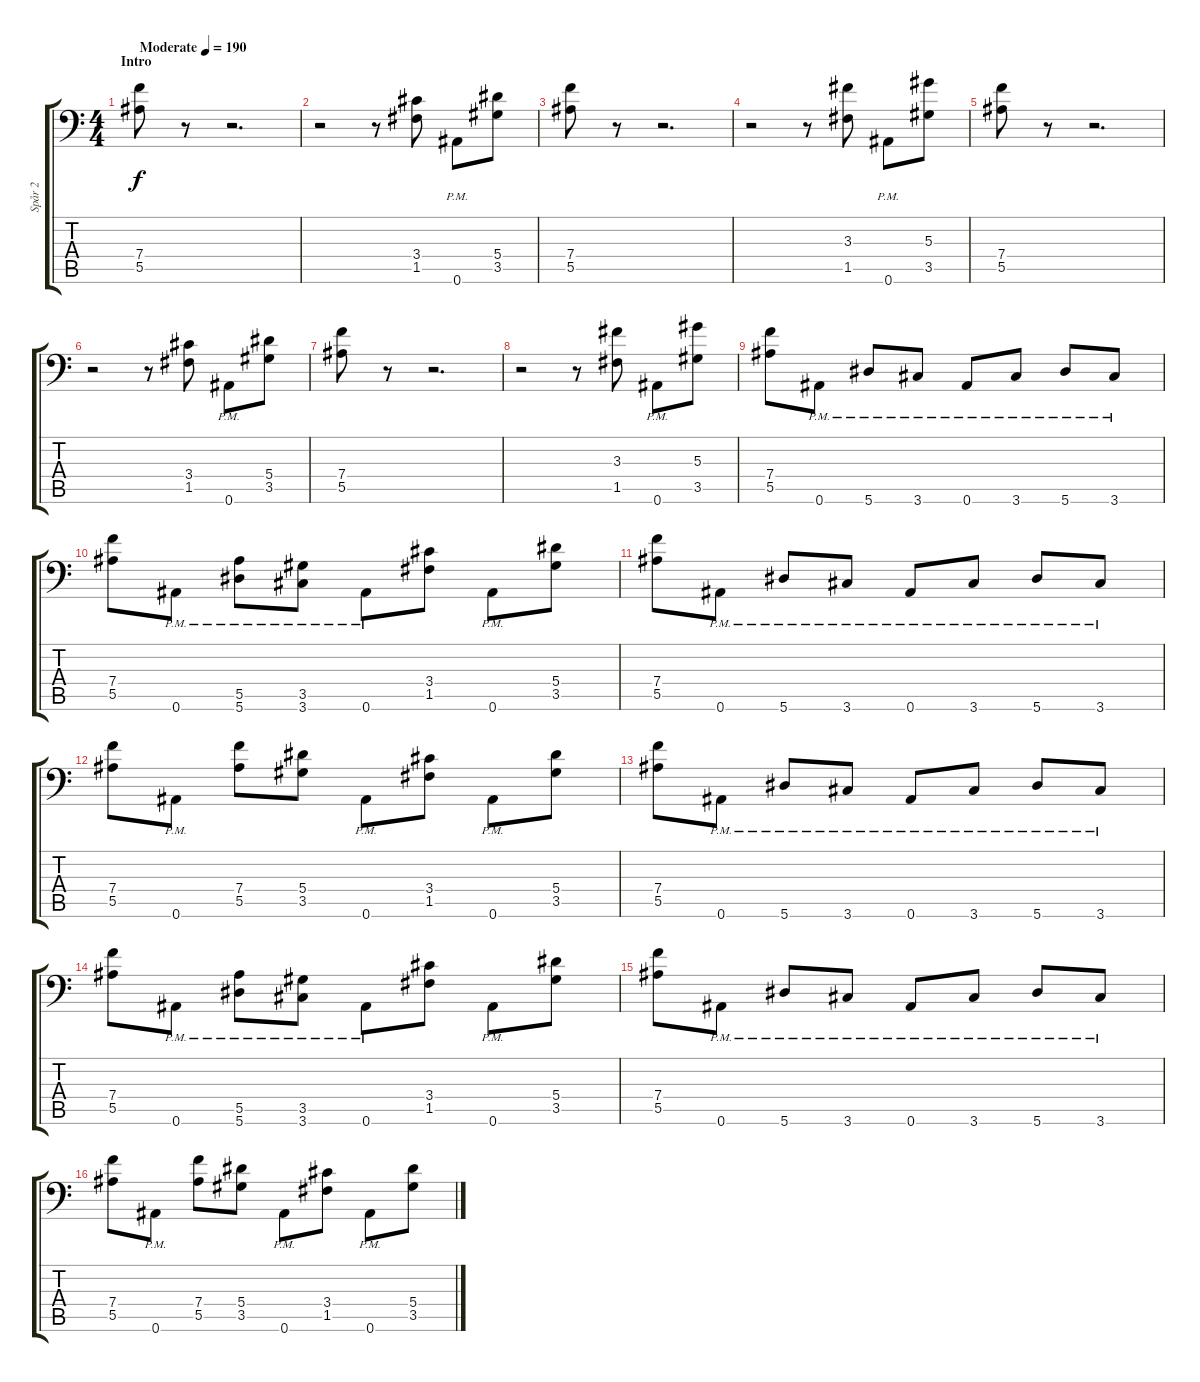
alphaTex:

\track ("Spår 2" "Spår 2") {instrument distortionguitar}
\staff {score tabs}
\tuning (C4 G3 Eb3 Bb2 F2 Bb1) {hide}
\ts (4 4)
\section ("" "Intro")
\tempo (190 "Moderate")
\clef f4
\ks c
(7.4 5.5).8{dy f instrument distortionguitar} r.8 r.2{d} |
r.2 r.8 (3.4 1.5).8 0.6{pm}.8 (5.4 3.5).8 |
(7.4 5.5).8 r.8 r.2{d} |
r.2 r.8 (3.3 1.5).8 0.6{pm}.8 (5.3 3.5).8 |
(7.4 5.5).8 r.8 r.2{d} |
r.2 r.8 (3.4 1.5).8 0.6{pm}.8 (5.4 3.5).8 |
(7.4 5.5).8 r.8 r.2{d} |
r.2 r.8 (3.3 1.5).8 0.6{pm}.8 (5.3 3.5).8 |
(7.4 5.5).8 0.6{pm}.8 5.6{pm}.8 3.6{pm}.8 0.6{pm}.8 3.6{pm}.8 5.6{pm}.8 3.6{pm}.8 |
(7.4 5.5).8 0.6{pm}.8 (5.5{pm} 5.6{pm}).8 (3.5{pm} 3.6{pm}).8 0.6{pm}.8 (3.4 1.5).8 0.6{pm}.8 (5.4 3.5).8 |
(7.4 5.5).8 0.6{pm}.8 5.6{pm}.8 3.6{pm}.8 0.6{pm}.8 3.6{pm}.8 5.6{pm}.8 3.6{pm}.8 |
(7.4 5.5).8 0.6{pm}.8 (7.4 5.5).8 (5.4 3.5).8 0.6{pm}.8 (3.4 1.5).8 0.6{pm}.8 (5.4 3.5).8 |
(7.4 5.5).8 0.6{pm}.8 5.6{pm}.8 3.6{pm}.8 0.6{pm}.8 3.6{pm}.8 5.6{pm}.8 3.6{pm}.8 |
(7.4 5.5).8 0.6{pm}.8 (5.5{pm} 5.6{pm}).8 (3.5{pm} 3.6{pm}).8 0.6{pm}.8 (3.4 1.5).8 0.6{pm}.8 (5.4 3.5).8 |
(7.4 5.5).8 0.6{pm}.8 5.6{pm}.8 3.6{pm}.8 0.6{pm}.8 3.6{pm}.8 5.6{pm}.8 3.6{pm}.8 |
(7.4 5.5).8 0.6{pm}.8 (7.4 5.5).8 (5.4 3.5).8 0.6{pm}.8 (3.4 1.5).8 0.6{pm}.8 (5.4 3.5).8
